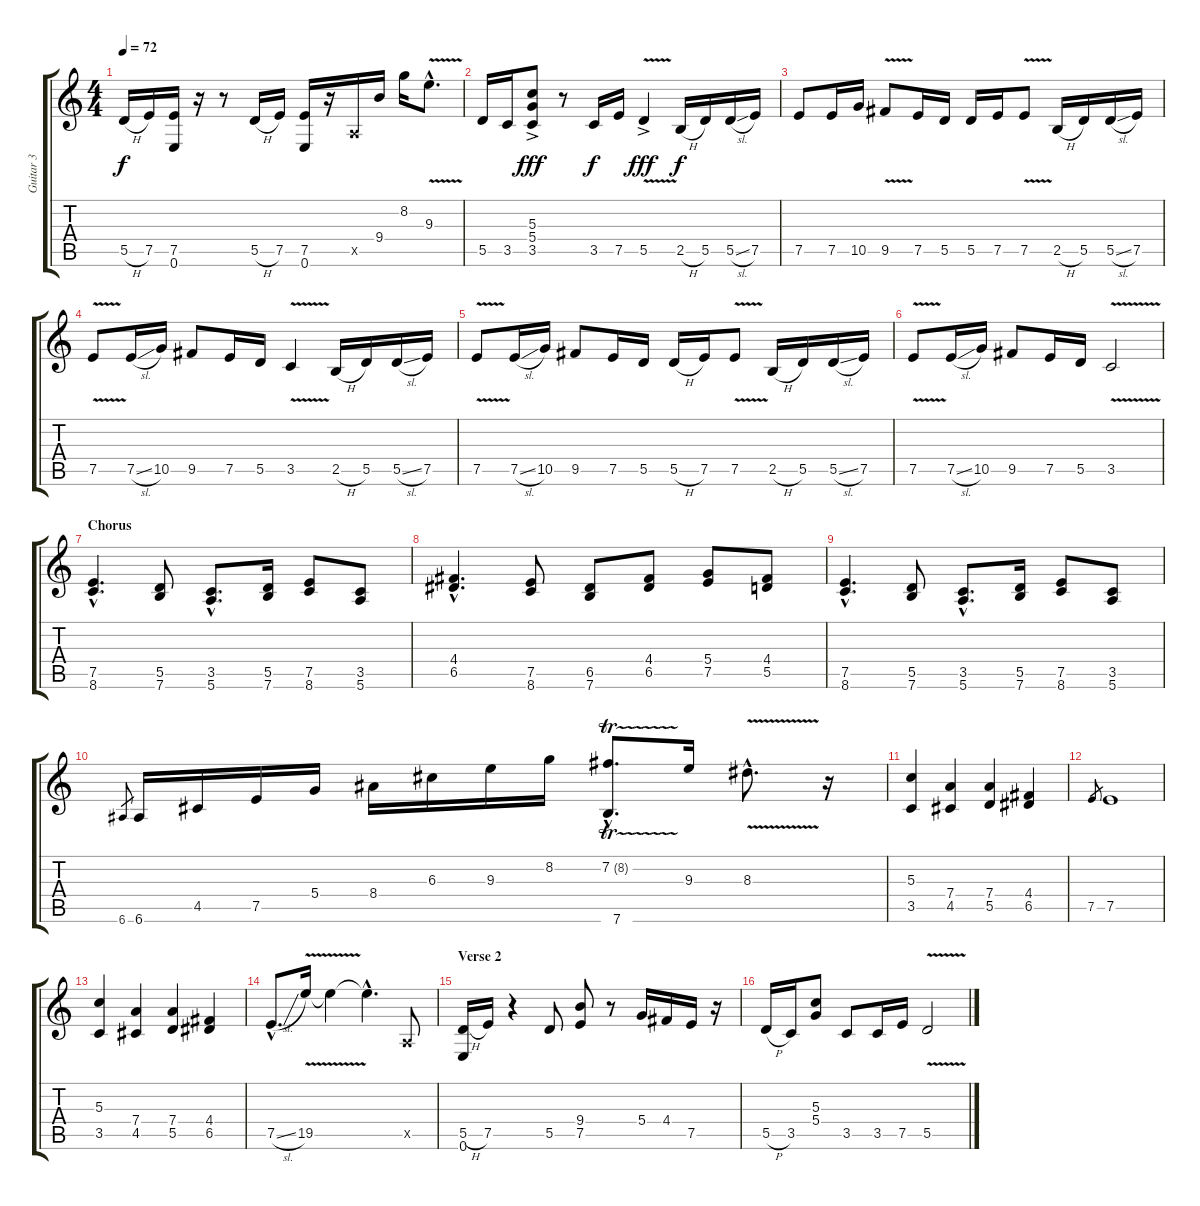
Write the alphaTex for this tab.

\track ("Guitar 3" "Guitar 3") {instrument distortionguitar}
\staff {score tabs}
\tuning (E4 B3 G3 D3 A2 E2) {hide}
\ts (4 4)
\tempo 72
\clef g2
\ks c
5.5{h}.16{dy f} 7.5.16 (7.5 0.6).16 r.16 r.8 5.5{h}.16 7.5.16 (7.5 0.6).16 r.16 0.5{x}.16 9.4.16 8.2.16 9.3{v hac}.8{d} |
5.5.16 3.5.16 (5.3 5.4 3.5{ac}).8{dy fff} r.8 3.5.16{dy f} 7.5.16 5.5{v ac}.4{dy fff} 2.5{h}.16{dy f} 5.5.16 5.5{sl}.16 7.5.16 |
7.5.8 7.5.16 10.5.16 9.5{v}.8 7.5.16 5.5.16 5.5.16 7.5.16 7.5{v}.8 2.5{h}.16 5.5.16 5.5{sl}.16 7.5.16 |
7.5{v}.8 7.5{sl}.16 10.5.16 9.5.8 7.5.16 5.5.16 3.5{v}.4 2.5{h}.16 5.5.16 5.5{sl}.16 7.5.16 |
7.5{v}.8 7.5{sl}.16 10.5.16 9.5.8 7.5.16 5.5.16 5.5{h}.16 7.5.16 7.5{v}.8 2.5{h}.16 5.5.16 5.5{sl}.16 7.5.16 |
7.5{v}.8 7.5{sl}.16 10.5.16 9.5.8 7.5.16 5.5.16 3.5{v}.2 |
\section ("" "Chorus")
(7.5{hac} 8.6{hac}).4{d} (5.5 7.6).8 (3.5{hac} 5.6{hac}).8{d} (5.5 7.6).16 (7.5 8.6).8 (3.5 5.6).8 |
(4.4{hac} 6.5{hac}).4{d} (7.5 8.6).8 (6.5 7.6).8 (4.4 6.5).8 (5.4 7.5).8 (4.4 5.5).8 |
(7.5{hac} 8.6{hac}).4{d} (5.5 7.6).8 (3.5{hac} 5.6{hac}).8{d} (5.5 7.6).16 (7.5 8.6).8 (3.5 5.6).8 |
6.6.8{gr} 6.6.16 4.5.16 7.5.16 5.4.16 8.4.16 6.3.16 9.3.16 8.2.16 (7.2{tr (8 64) hac} 7.6{hac}).8{d} 9.3.16 8.3{v hac}.8{d} r.16 |
(5.3 3.5).4 (7.4 4.5).4 (7.4 5.5).4 (4.4 6.5).4 |
7.5.8{gr} 7.5.1 |
(5.3 3.5).4 (7.4 4.5).4 (7.4 5.5).4 (4.4 6.5).4 |
7.5{sl hac}.8{d} 19.5{v}.16 19.5{t}.4 19.5{hac t}.4{d} 0.5{x}.8 |
\section ("" "Verse 2")
(5.5{h} 0.6).16 7.5.16 r.4 5.5.8 (9.4 7.5).8 r.8 5.4.16 4.4.16 7.5.16 r.16 |
5.5{h}.16 3.5.16 (5.3 5.4).8 3.5.8 3.5.16 7.5.16 5.5{v}.2
